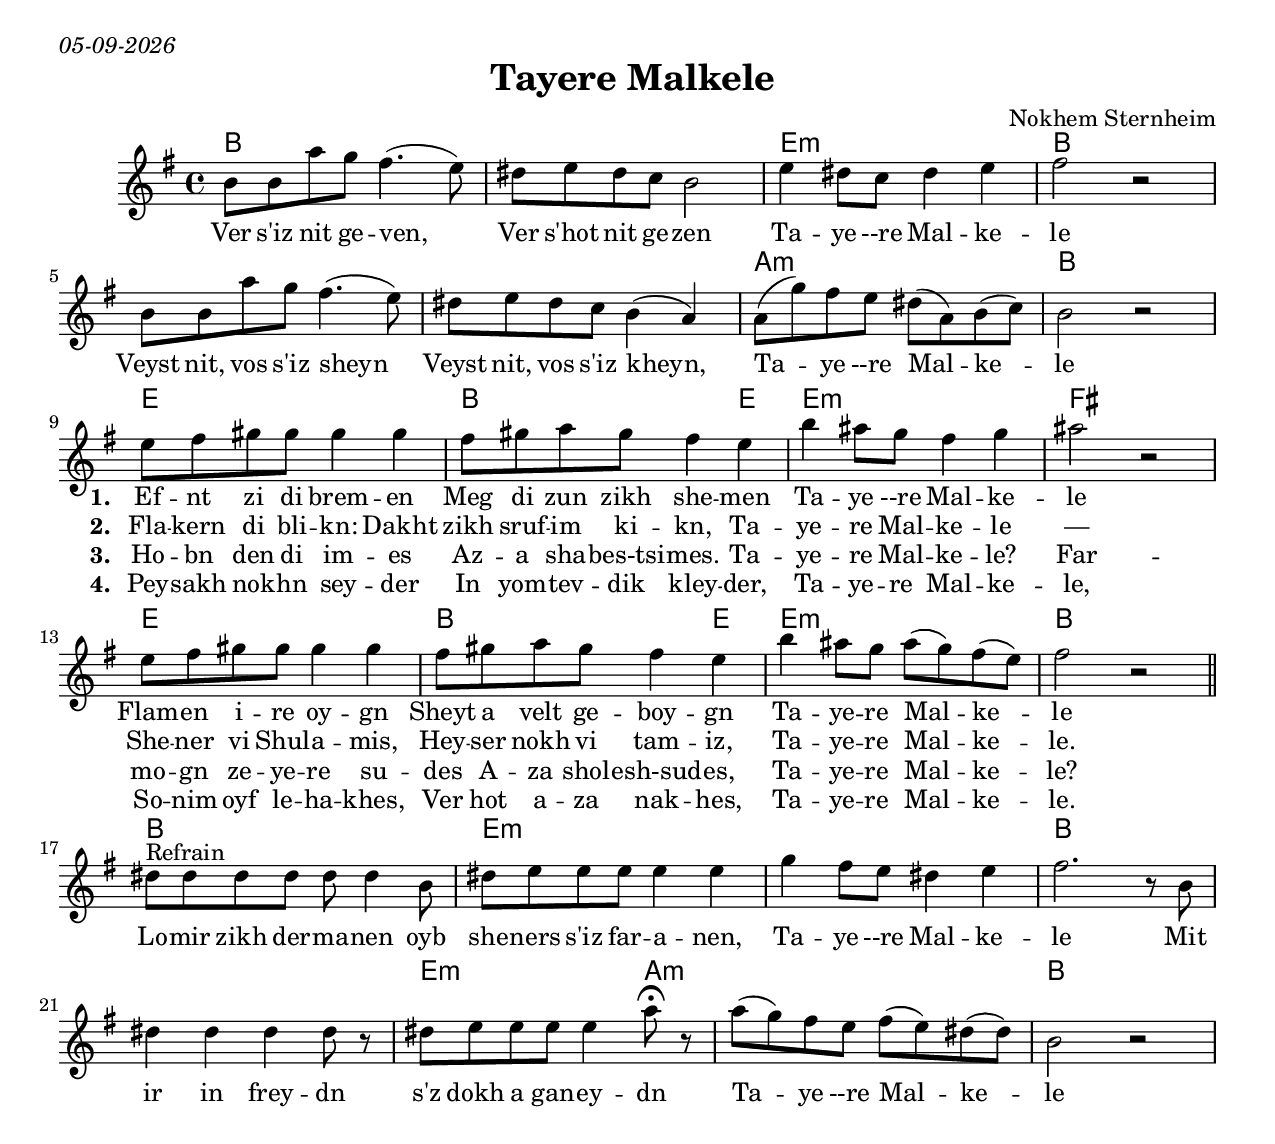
\version "2.18.0"
\include "english.ly"
\paper{
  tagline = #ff
  print-all-headers = ##t
  #(set-paper-size "letter")
}
date = #(strftime "%d-%m-%Y" (localtime (current-time)))

\markup{ \italic{ \date }  }

%\markup{ Got something to say? }

global = {
  \clef treble
  \key a \major
  \time 4/4
  \set Score.markFormatter = #format-mark-box-alphabet
}

%#################################### Melody ########################
%melody =  \transpose c d \relative c' {  %transpose for clarinet
melody = \relative c'' {
  \global
  cs8 cs b' a gs4.(fs8)
  es8 fs es d cs2
  fs4 es8 d es4 fs
  gs2 r

  cs,8 cs b' a gs4.(fs8)
  es8 fs es d cs4(b)
  b8(a') gs fs es (b) cs(d)
  cs2 r

  fs8 gs as as as 4 as
  gs8 as b as gs4 fs
  cs'4 bs8 a gs4 a
  bs2 r

  fs8 gs as as as 4 as
  gs8 as b as gs4 fs
  cs'4 bs8 a bs(a) gs(fs)
  gs2 r

  \bar"||"

  es8^Refrain es es es es es 4 cs8
  es8 fs fs fs fs4 fs
  a4 gs8 fs es4 fs
  gs2. r8 cs,

  es4 es es es 8 r
  es8 fs fs fs fs4 b8 \fermata r
  b8(a) gs fs gs(fs) es(es)
  cs2 r
}
%################################# Lyrics #####################
\addlyrics{
  Ver s'iz nit ge -- ven,
  Ver s'hot nit ge -- zen
  Ta -- ye --re Mal -- ke -- le
  Veyst nit, vos s'iz sheyn
  Veyst nit, vos s'iz kheyn,
  Ta -- ye --re Mal -- ke -- le
  \set stanza = #"1. "
  Ef -- nt zi di brem -- en
  Meg di zun zikh she -- men
  Ta -- ye --re Mal -- ke -- le
  Flam -- en i -- re oy -- gn
  Sheyt a velt ge -- boy -- gn
  Ta -- ye -- re Mal -- ke -- le
  %refrain
  Lo -- mir zikh der -- ma -- nen oyb
  she -- ners s'iz far -- a -- nen,
  Ta -- ye --re Mal -- ke -- le
  Mit ir in frey -- dn s'z dokh a gan -- ey  -- dn
  Ta -- ye --re Mal -- ke -- le
}

\addlyrics {

  \repeat unfold 32{\skip 2}
  \set stanza = #"2. "
  Fla -- kern di bli -- kn:
  Dakht zikh sruf -- im ki -- kn,
  Ta -- ye -- re Mal -- ke -- le —
  She -- ner vi Shul -- a -- mis,
  Hey -- ser nokh vi tam -- iz,
  Ta -- ye -- re Mal -- ke -- le.
}

\addlyrics {


  \repeat unfold 32{\skip 2}
  \set stanza = #"3. "
  Ho -- bn den di im -- es
  Az -- a sha -- bes-tsi -- mes.
  Ta -- ye -- re Mal -- ke -- le?
  Far -- mo -- gn ze -- ye -- re su -- des
  A -- za shol -- esh-sud -- es,
  Ta -- ye -- re Mal -- ke -- le?
}
\addlyrics {

  \repeat unfold 32{\skip 2}
  \set stanza = #"4. "
  Pey -- sakh nok -- hn sey -- der
  In yom -- tev -- dik kley -- der,
  Ta -- ye -- re Mal -- ke -- le,
  So -- nim oyf le -- ha -- khes,
  Ver hot a -- za nak -- hes,
  Ta -- ye -- re Mal -- ke -- le.


}

%################################# Chords #######################
harmonies = \chordmode {
  cs1*2
  fs1:m
  cs1*3
  b1:m
  cs1 %8
  fs1
  cs4*3 fs4
  fs1:m
  gs1
  fs1
  cs4*3 fs4
  fs1:m
  cs1
  cs1
  fs1*2:m
  cs1*2
  fs4*3:m b4:m
  b1:m
  cs1

}

\score {
  <<
    \new ChordNames {
      \set chordChanges = ##t
      \transpose cs' b\harmonies
    }
    \transpose cs' b\new Staff   \melody
  >>
  \header{
    title= "Tayere Malkele "
    subtitle=""
    composer= "Nokhem Sternheim"
    instrument =""
    arranger= ""
  }
  \layout{indent = 1.0\cm}
  \midi {
    \tempo 4 = 120

    % \midi { }
  }
}
%{
% more verses:
\markup{}
\markup {
  \fill-line {
    \hspace #0.1 % distance from left margin
    \column {
      \line { "1."
	\column {
	  ""
	}
      }
      \hspace #0.2 % vertical distance between verses
      \line { "2."
	\column {
	 ""
	}
      }
    }
    \hspace #0.1  % horiz. distance between columns
    \column {
      \line { "3."
	\column {
	  ""
	}
      }
      \hspace #0.2 % distance between verses
      \line { "4."
	\column {
	 ""
	}
      }
    }
    \hspace #0.1 % distance to right margin
  }
}

%}
